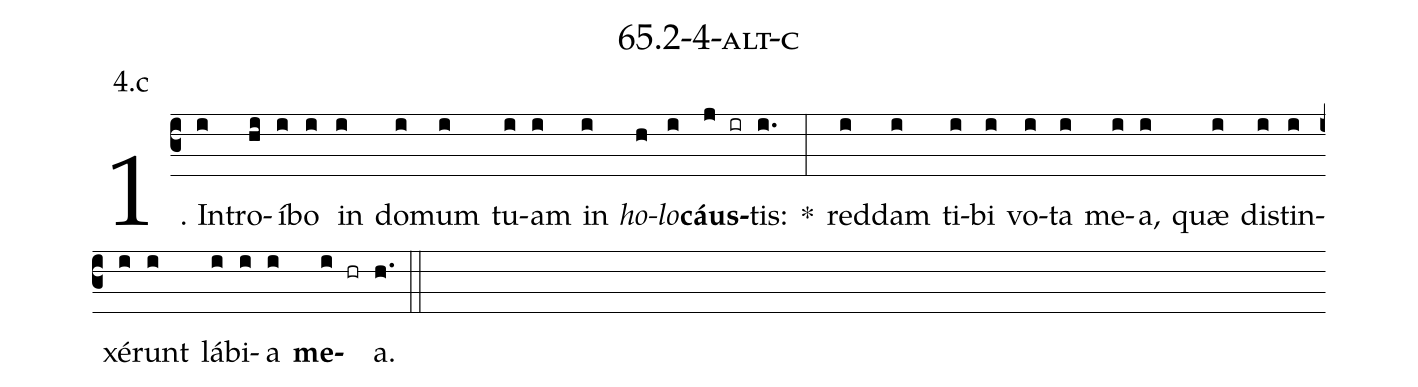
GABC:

name: 65.2-4-alt-c;
annotation: 4.c;
%%
(c3)1. In(i)tro(hi)í(i)bo(i) in(i) do(i)mum(i) tu(i)am(i) in(i) <i>ho</i>(h)<i>lo</i>(i)<b>cáus</b>(j ir)tis:(i.) *(:) red(i)dam(i) ti(i)bi(i) vo(i)ta(i) me(i)a,(i) quæ(i) di(i)stin(i)xé(i)runt(i) lá(i)bi(i)a(i) <b>me</b>(i hr)a.(h.) (::)


%E(i) u(i) o(i) u(i) a(i) e.(h.) (::)
